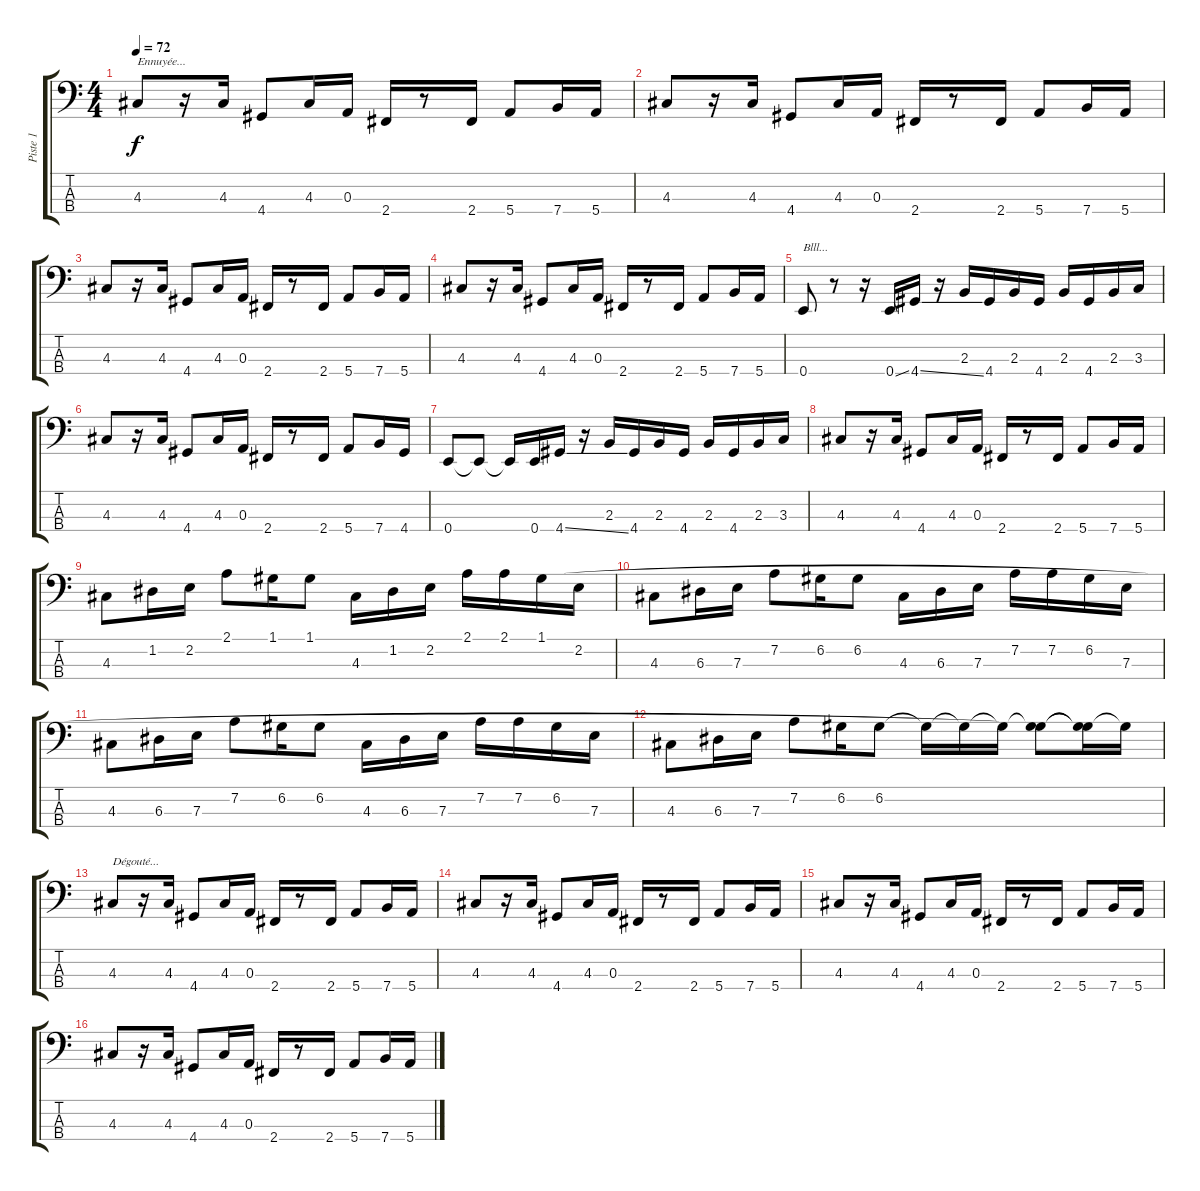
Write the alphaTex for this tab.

\track ("Piste 1" "Piste 1") {instrument electricbassfinger}
\staff {score tabs}
\tuning (G2 D2 A1 E1) {hide}
\ts (4 4)
\tempo 72
\clef f4
\ks c
4.3.8{txt "Ennuyée..." dy f} r.16 4.3.16 4.4.8 4.3.16 0.3.16 2.4.16 r.8 2.4.16 5.4.8 7.4.16 5.4.16 |
4.3.8 r.16 4.3.16 4.4.8 4.3.16 0.3.16 2.4.16 r.8 2.4.16 5.4.8 7.4.16 5.4.16 |
4.3.8 r.16 4.3.16 4.4.8 4.3.16 0.3.16 2.4.16 r.8 2.4.16 5.4.8 7.4.16 5.4.16 |
4.3.8 r.16 4.3.16 4.4.8 4.3.16 0.3.16 2.4.16 r.8 2.4.16 5.4.8 7.4.16 5.4.16 |
0.4.8{txt "Blll..."} r.8 r.16 0.4{ss}.16 4.4{ss}.16 r.16 2.3.16 4.4.16 2.3.16 4.4.16 2.3.16 4.4.16 2.3.16 3.3.16 |
4.3.8 r.16 4.3.16 4.4.8 4.3.16 0.3.16 2.4.16 r.8 2.4.16 5.4.8 7.4.16 4.4.16 |
0.4.8 0.4{t}.8 0.4{t}.16 0.4.16 4.4{ss}.16 r.16 2.3.16 4.4.16 2.3.16 4.4.16 2.3.16 4.4.16 2.3.16 3.3.16 |
4.3.8 r.16 4.3.16 4.4.8 4.3.16 0.3.16 2.4.16 r.8 2.4.16 5.4.8 7.4.16 5.4.16 |
4.3.8 1.2.16 2.2.16 2.1.8 1.1.16 1.1.8 4.3.16 1.2.16 2.2.16 2.1.16 2.1.16 1.1.16 2.2.16 |
4.3.8 6.3.16 7.3.16 7.2.8 6.2.16 6.2.8 4.3.16 6.3.16 7.3.16 7.2.16 7.2.16 6.2.16 7.3.16 |
4.3.8 6.3.16 7.3.16 7.2.8 6.2.16 6.2.8 4.3.16 6.3.16 7.3.16 7.2.16 7.2.16 6.2.16 7.3.16 |
4.3.8 6.3.16 7.3.16 7.2.8 6.2.16 6.2.8 6.2{t}.16 6.2{t}.16 6.2{t}.16 (1.1{t} 6.2{t}).8 (1.1{t} 6.2{t}).16 1.1{t}.16 |
4.3.8{txt "Dégouté..."} r.16 4.3.16 4.4.8 4.3.16 0.3.16 2.4.16 r.8 2.4.16 5.4.8 7.4.16 5.4.16 |
4.3.8 r.16 4.3.16 4.4.8 4.3.16 0.3.16 2.4.16 r.8 2.4.16 5.4.8 7.4.16 5.4.16 |
4.3.8 r.16 4.3.16 4.4.8 4.3.16 0.3.16 2.4.16 r.8 2.4.16 5.4.8 7.4.16 5.4.16 |
4.3.8 r.16 4.3.16 4.4.8 4.3.16 0.3.16 2.4.16 r.8 2.4.16 5.4.8 7.4.16 5.4.16
